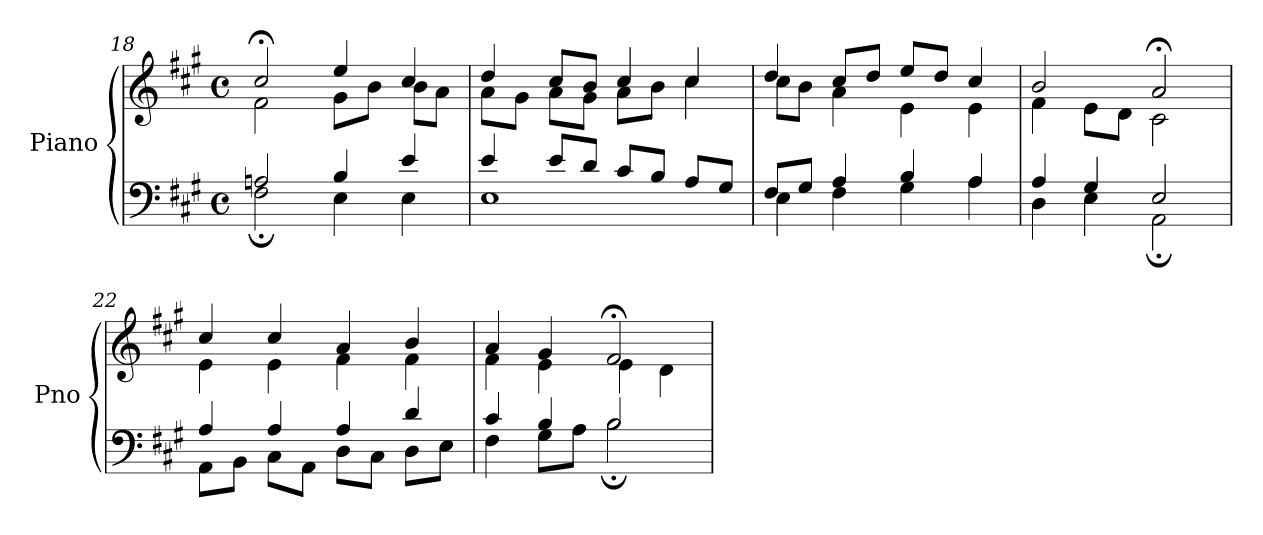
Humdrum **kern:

**kern	**kern
*part1	*part1
*staff2	*staff1
*I"Piano	*
*I'Pno	*
*clefF4	*clefG2
*k[f#c#g#]	*k[f#c#g#]
*M4/4	*M4/4
*met(c)	*met(c)
=18	=18
*^	*^
2An/	2F#;\	2cc#;</	2f#\
4B/	4E\	4ee/	8g#\L
.	.	.	8b\J
4e/	4E\	4cc#/	8b\L
.	.	.	8a\J
=19	=19	=19	=19
4e/	1E	4dd/	8a\L
.	.	.	8g#\J
8e/L	.	8cc#/L	8a\L
8d/J	.	8b/J	8g#\J
8c#/L	.	4cc#/	8a\L
8B/J	.	.	8b\J
8A/L	.	4cc#/	4cc#\
8G#/J	.	.	.
=20	=20	=20	=20
8F#/L	4E\	4dd/	8cc#\L
8G#/J	.	.	8b\J
4A/	4F#\	8cc#/L	4a\
.	.	8dd/J	.
4B/	4G#\	8ee/L	4e\
.	.	8dd/J	.
4A/	4A\	4cc#/	4e\
=21	=21	=21	=21
4A/	4D\	2b/	4f#\
4G#/	4E\	.	8e\L
.	.	.	8d\J
2E/	2AA;\	2a;</	2c#\
=22	=22	=22	=22
4A/	8AA\L	4cc#/	4e\
.	8BB\J	.	.
4A/	8C#\L	4cc#/	4e\
.	8AA\J	.	.
4A/	8D\L	4a/	4f#\
.	8C#\J	.	.
4d/	8D\L	4b/	4f#\
.	8E\J	.	.
=23	=23	=23	=23
4c#/	4F#\	4a/	4f#\
4B/	8G#\L	4g#/	4e\
.	8A\J	.	.
2B/	2B;\	2f#;</	4e\
.	.	.	4d\
*v	*v	*	*
*	*v	*v
=	=
*-	*-
